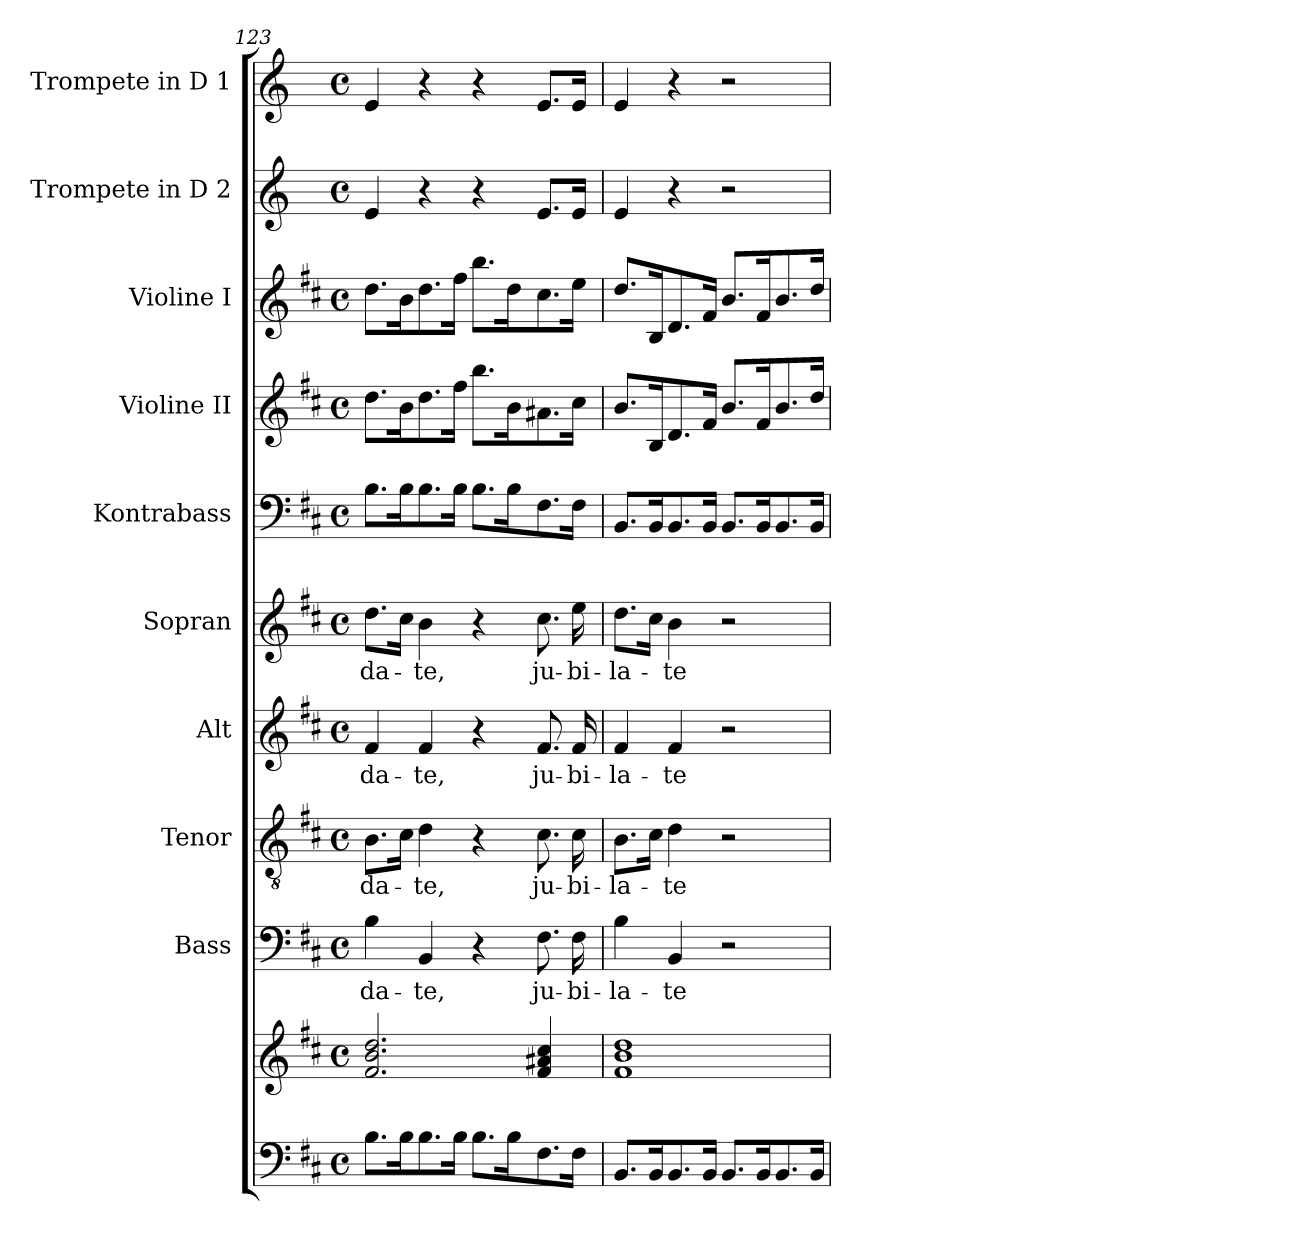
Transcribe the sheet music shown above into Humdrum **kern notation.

**kern	**kern	**kern	**text	**kern	**text	**kern	**text	**kern	**text	**kern	**kern	**kern	**kern	**kern
*part10	*part10	*part9	*part9	*part8	*part8	*part7	*part7	*part6	*part6	*part5	*part4	*part3	*part2	*part1
*staff11	*staff10	*staff9	*staff9	*staff8	*staff8	*staff7	*staff7	*staff6	*staff6	*staff5	*staff4	*staff3	*staff2	*staff1
*	*	*I"Bass	*	*I"Tenor	*	*I"Alt	*	*I"Sopran	*	*I"Kontrabass	*I"Violine II	*I"Violine I	*I"Trompete in D 2	*I"Trompete in D 1
*	*	*I'B.	*	*I'T.	*	*I'A.	*	*I'S.	*	*I'Kb.	*I'Vl. II	*I'Vl. I	*I'Trp. D 2	*I'Trp. D 1
*clefF4	*clefG2	*clefF4	*	*clefGv2	*	*clefG2	*	*clefG2	*	*clefF4	*clefG2	*clefG2	*clefG2	*clefG2
*	*	*	*	*	*	*	*	*	*	*ITrd7c12	*	*	*ITrd-1c-2	*ITrd-1c-2
*k[f#c#]	*k[f#c#]	*k[f#c#]	*	*k[f#c#]	*	*k[f#c#]	*	*k[f#c#]	*	*k[f#c#]	*k[f#c#]	*k[f#c#]	*k[f#c#]	*k[f#c#]
*D:	*D:	*D:	*	*D:	*	*D:	*	*D:	*	*D:	*D:	*D:	*D:	*D:
*M4/4	*M4/4	*M4/4	*	*M4/4	*	*M4/4	*	*M4/4	*	*M4/4	*M4/4	*M4/4	*M4/4	*M4/4
*met(c)	*met(c)	*met(c)	*	*met(c)	*	*met(c)	*	*met(c)	*	*met(c)	*met(c)	*met(c)	*met(c)	*met(c)
=123	=123	=123	=123	=123	=123	=123	=123	=123	=123	=123	=123	=123	=123	=123
!	!	!	!LO:LY:b	!	!LO:LY:b	!	!LO:LY:b	!	!LO:LY:b	!	!	!	!	!
8.B\L	2.f#/ 2.b/ 2.dd/	4B\	da-	8.B\L	da-	4f#/	da-	8.dd\L	da-	8.BB\L	8.dd\L	8.dd\L	4f#/	4f#/
16B\k	.	.	.	16c#\Jk	.	.	.	16cc#\Jk	.	16BB\k	16b\k	16b\k	.	.
!	!	!	!LO:LY:b	!	!LO:LY:b	!	!LO:LY:b	!	!LO:LY:b	!	!	!	!	!
8.B\	.	4BB/	-te,	4d\	-te,	4f#/	-te,	4b\	-te,	8.BB\	8.dd\	8.dd\	4r	4r
16B\Jk	.	.	.	.	.	.	.	.	.	16BB\Jk	16ff#\Jk	16ff#\Jk	.	.
8.B\L	.	4r	.	4r	.	4r	.	4r	.	8.BB\L	8.bb\L	8.bb\L	4r	4r
16B\k	.	.	.	.	.	.	.	.	.	16BB\k	16b\k	16dd\k	.	.
!	!	!	!LO:LY:b	!	!LO:LY:b	!	!LO:LY:b	!	!LO:LY:b	!	!	!	!	!
8.F#\	4f#/ 4a#X/ 4cc#/	8.F#\	ju-	8.c#\	ju-	8.f#/	ju-	8.cc#\	ju-	8.FF#\	8.a#X\	8.cc#\	8.f#/L	8.f#/L
!	!	!	!LO:LY:b	!	!LO:LY:b	!	!LO:LY:b	!	!LO:LY:b	!	!	!	!	!
16F#\Jk	.	16F#\	-bi-	16c#\	-bi-	16f#/	-bi-	16ee\	-bi-	16FF#\Jk	16cc#\Jk	16ee\Jk	16f#/Jk	16f#/Jk
!!LO:PB:g=z
=124	=124	=124	=124	=124	=124	=124	=124	=124	=124	=124	=124	=124	=124	=124
!	!	!	!LO:LY:b	!	!LO:LY:b	!	!LO:LY:b	!	!LO:LY:b	!	!	!	!	!
8.BB/L	1f# 1b 1dd	4B\	-la-	8.B\L	-la-	4f#/	-la-	8.dd\L	-la-	8.BBB/L	8.b/L	8.dd/L	4f#/	4f#/
16BB/k	.	.	.	16c#\Jk	.	.	.	16cc#\Jk	.	16BBB/k	16B/k	16B/k	.	.
!	!	!	!LO:LY:b	!	!LO:LY:b	!	!LO:LY:b	!	!LO:LY:b	!	!	!	!	!
8.BB/	.	4BB/	-te	4d\	-te	4f#/	-te	4b\	-te	8.BBB/	8.d/	8.d/	4r	4r
16BB/Jk	.	.	.	.	.	.	.	.	.	16BBB/Jk	16f#/Jk	16f#/Jk	.	.
8.BB/L	.	2r	.	2r	.	2r	.	2r	.	8.BBB/L	8.b/L	8.b/L	2r	2r
16BB/k	.	.	.	.	.	.	.	.	.	16BBB/k	16f#/k	16f#/k	.	.
8.BB/	.	.	.	.	.	.	.	.	.	8.BBB/	8.b/	8.b/	.	.
16BB/Jk	.	.	.	.	.	.	.	.	.	16BBB/Jk	16dd/Jk	16dd/Jk	.	.
=	=	=	=	=	=	=	=	=	=	=	=	=	=	=
*-	*-	*-	*-	*-	*-	*-	*-	*-	*-	*-	*-	*-	*-	*-
